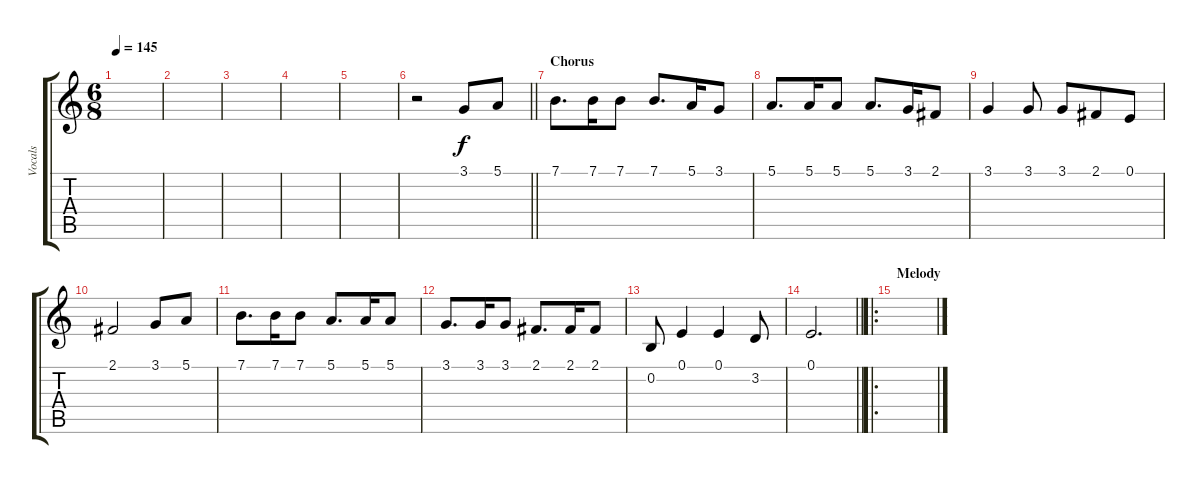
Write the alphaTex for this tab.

\track ("Vocals" "Vocals") {instrument harmonica}
\staff {score tabs}
\tuning (E4 B3 G3 D3 A2 E2) {hide}
\ts (6 8)
\tempo 145
\clef g2
\ks c
|
|
|
|
|
\barLineRight lightlight
r.2 3.1.8 5.1.8 |
\section ("" "Chorus")
7.1.8{d} 7.1.16 7.1.8 7.1.8{d} 5.1.16 3.1.8 |
5.1.8{d} 5.1.16 5.1.8 5.1.8{d} 3.1.16 2.1.8 |
3.1.4 3.1.8 3.1.8 2.1.8 0.1.8 |
2.1.2 3.1.8 5.1.8 |
7.1.8{d} 7.1.16 7.1.8 5.1.8{d} 5.1.16 5.1.8 |
3.1.8{d} 3.1.16 3.1.8 2.1.8{d} 2.1.16 2.1.8 |
0.2.8 0.1.4 0.1.4 3.2.8 |
\barLineRight lightlight
0.1.2{d} |
\ro
\section ("" "Melody")
